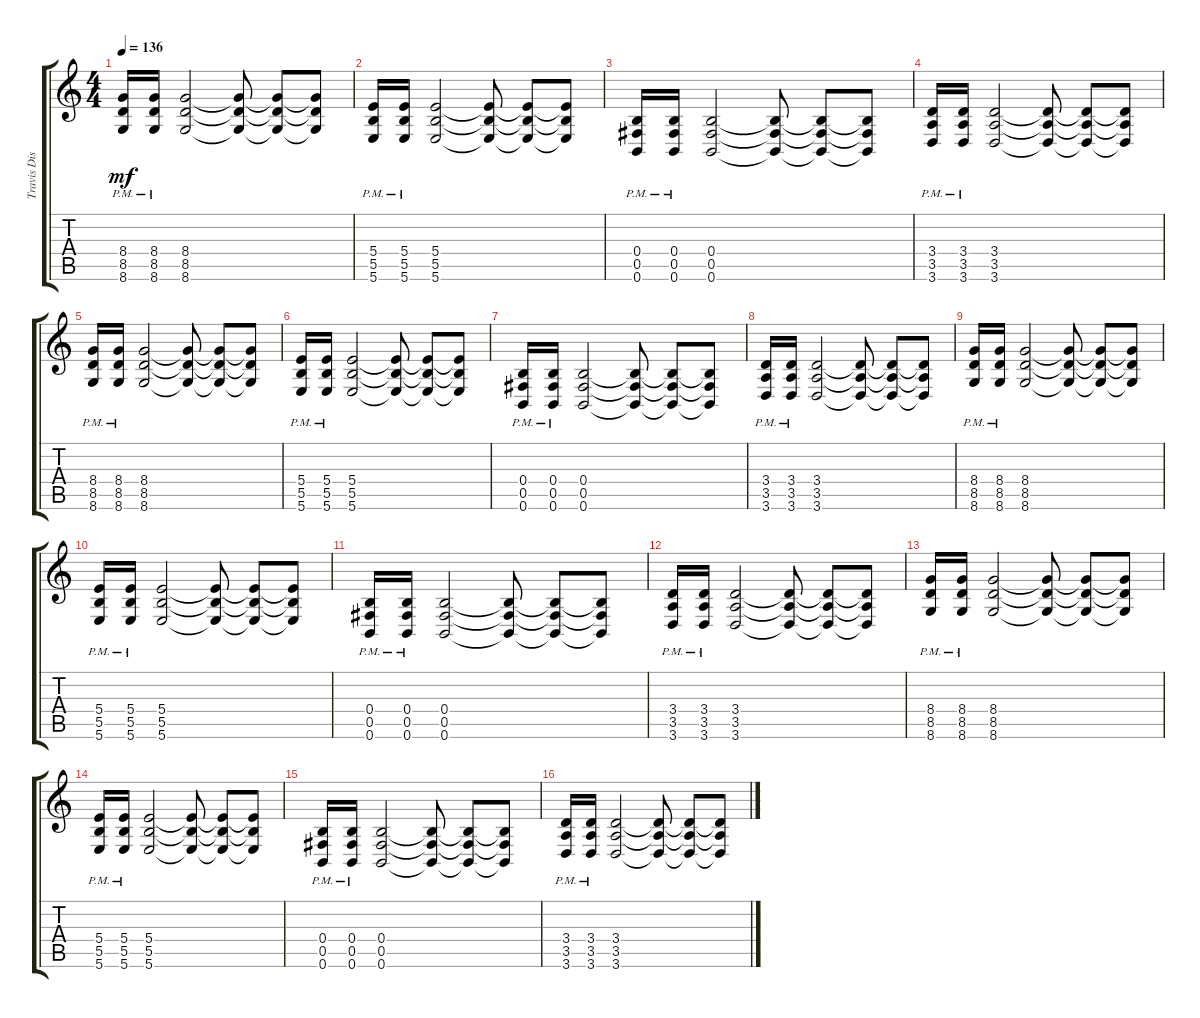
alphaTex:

\track ("Travis Distorted" "Travis Dis") {instrument distortionguitar}
\staff {score tabs}
\tuning (Db4 Ab3 E3 B2 Gb2 B1) {hide}
\ts (4 4)
\tempo 136
\clef g2
\ks c
(8.4{pm} 8.5{pm} 8.6{pm}).16{dy mf} (8.4{pm} 8.5{pm} 8.6{pm}).16 (8.4 8.5 8.6).2 (8.4{t} 8.5{t} 8.6{t}).8 (8.4{t} 8.5{t} 8.6{t}).8 (8.4{t} 8.5{t} 8.6{t}).8 |
(5.4{pm} 5.5{pm} 5.6{pm}).16 (5.4{pm} 5.5{pm} 5.6{pm}).16 (5.4 5.5 5.6).2 (5.4{t} 5.5{t} 5.6{t}).8 (5.4{t} 5.5{t} 5.6{t}).8 (5.4{t} 5.5{t} 5.6{t}).8 |
(0.4{pm} 0.5{pm} 0.6{pm}).16 (0.4{pm} 0.5{pm} 0.6{pm}).16 (0.4 0.5 0.6).2 (0.4{t} 0.5{t} 0.6{t}).8 (0.4{t} 0.5{t} 0.6{t}).8 (0.4{t} 0.5{t} 0.6{t}).8 |
(3.4{pm} 3.5{pm} 3.6{pm}).16 (3.4{pm} 3.5{pm} 3.6{pm}).16 (3.4 3.5 3.6).2 (3.4{t} 3.5{t} 3.6{t}).8 (3.4{t} 3.5{t} 3.6{t}).8 (3.4{t} 3.5{t} 3.6{t}).8 |
(8.4{pm} 8.5{pm} 8.6{pm}).16 (8.4{pm} 8.5{pm} 8.6{pm}).16 (8.4 8.5 8.6).2 (8.4{t} 8.5{t} 8.6{t}).8 (8.4{t} 8.5{t} 8.6{t}).8 (8.4{t} 8.5{t} 8.6{t}).8 |
(5.4{pm} 5.5{pm} 5.6{pm}).16 (5.4{pm} 5.5{pm} 5.6{pm}).16 (5.4 5.5 5.6).2 (5.4{t} 5.5{t} 5.6{t}).8 (5.4{t} 5.5{t} 5.6{t}).8 (5.4{t} 5.5{t} 5.6{t}).8 |
(0.4{pm} 0.5{pm} 0.6{pm}).16 (0.4{pm} 0.5{pm} 0.6{pm}).16 (0.4 0.5 0.6).2 (0.4{t} 0.5{t} 0.6{t}).8 (0.4{t} 0.5{t} 0.6{t}).8 (0.4{t} 0.5{t} 0.6{t}).8 |
(3.4{pm} 3.5{pm} 3.6{pm}).16 (3.4{pm} 3.5{pm} 3.6{pm}).16 (3.4 3.5 3.6).2 (3.4{t} 3.5{t} 3.6{t}).8 (3.4{t} 3.5{t} 3.6{t}).8 (3.4{t} 3.5{t} 3.6{t}).8 |
(8.4{pm} 8.5{pm} 8.6{pm}).16 (8.4{pm} 8.5{pm} 8.6{pm}).16 (8.4 8.5 8.6).2 (8.4{t} 8.5{t} 8.6{t}).8 (8.4{t} 8.5{t} 8.6{t}).8 (8.4{t} 8.5{t} 8.6{t}).8 |
(5.4{pm} 5.5{pm} 5.6{pm}).16 (5.4{pm} 5.5{pm} 5.6{pm}).16 (5.4 5.5 5.6).2 (5.4{t} 5.5{t} 5.6{t}).8 (5.4{t} 5.5{t} 5.6{t}).8 (5.4{t} 5.5{t} 5.6{t}).8 |
(0.4{pm} 0.5{pm} 0.6{pm}).16 (0.4{pm} 0.5{pm} 0.6{pm}).16 (0.4 0.5 0.6).2 (0.4{t} 0.5{t} 0.6{t}).8 (0.4{t} 0.5{t} 0.6{t}).8 (0.4{t} 0.5{t} 0.6{t}).8 |
(3.4{pm} 3.5{pm} 3.6{pm}).16 (3.4{pm} 3.5{pm} 3.6{pm}).16 (3.4 3.5 3.6).2 (3.4{t} 3.5{t} 3.6{t}).8 (3.4{t} 3.5{t} 3.6{t}).8 (3.4{t} 3.5{t} 3.6{t}).8 |
(8.4{pm} 8.5{pm} 8.6{pm}).16 (8.4{pm} 8.5{pm} 8.6{pm}).16 (8.4 8.5 8.6).2 (8.4{t} 8.5{t} 8.6{t}).8 (8.4{t} 8.5{t} 8.6{t}).8 (8.4{t} 8.5{t} 8.6{t}).8 |
(5.4{pm} 5.5{pm} 5.6{pm}).16 (5.4{pm} 5.5{pm} 5.6{pm}).16 (5.4 5.5 5.6).2 (5.4{t} 5.5{t} 5.6{t}).8 (5.4{t} 5.5{t} 5.6{t}).8 (5.4{t} 5.5{t} 5.6{t}).8 |
(0.4{pm} 0.5{pm} 0.6{pm}).16 (0.4{pm} 0.5{pm} 0.6{pm}).16 (0.4 0.5 0.6).2 (0.4{t} 0.5{t} 0.6{t}).8 (0.4{t} 0.5{t} 0.6{t}).8 (0.4{t} 0.5{t} 0.6{t}).8 |
(3.4{pm} 3.5{pm} 3.6{pm}).16 (3.4{pm} 3.5{pm} 3.6{pm}).16 (3.4 3.5 3.6).2 (3.4{t} 3.5{t} 3.6{t}).8 (3.4{t} 3.5{t} 3.6{t}).8 (3.4{t} 3.5{t} 3.6{t}).8
